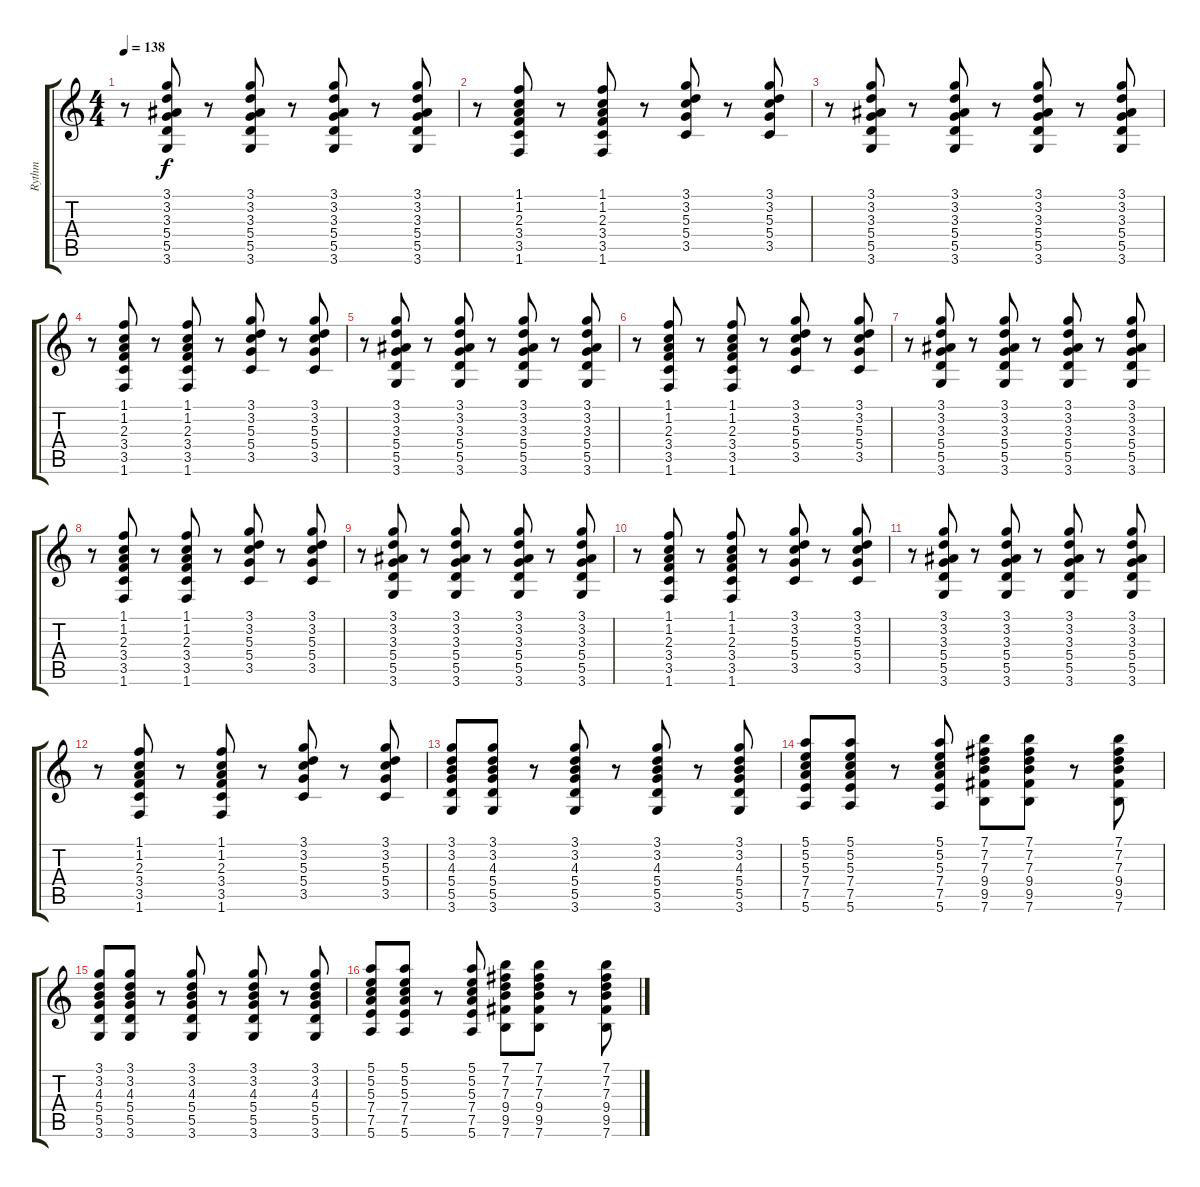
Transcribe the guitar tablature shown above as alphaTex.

\track ("Rythm" "Rythm") {instrument electricguitarclean}
\staff {score tabs}
\tuning (E4 B3 G3 D3 A2 E2) {hide}
\ts (4 4)
\tempo 138
\clef g2
\ks c
r.8{dy f} (3.1 3.2 3.3 5.4 5.5 3.6).8 r.8 (3.1 3.2 3.3 5.4 5.5 3.6).8 r.8 (3.1 3.2 3.3 5.4 5.5 3.6).8 r.8 (3.1 3.2 3.3 5.4 5.5 3.6).8 |
r.8 (1.1 1.2 2.3 3.4 3.5 1.6).8 r.8 (1.1 1.2 2.3 3.4 3.5 1.6).8 r.8 (3.1 3.2 5.3 5.4 3.5).8 r.8 (3.1 3.2 5.3 5.4 3.5).8 |
r.8 (3.1 3.2 3.3 5.4 5.5 3.6).8 r.8 (3.1 3.2 3.3 5.4 5.5 3.6).8 r.8 (3.1 3.2 3.3 5.4 5.5 3.6).8 r.8 (3.1 3.2 3.3 5.4 5.5 3.6).8 |
r.8 (1.1 1.2 2.3 3.4 3.5 1.6).8 r.8 (1.1 1.2 2.3 3.4 3.5 1.6).8 r.8 (3.1 3.2 5.3 5.4 3.5).8 r.8 (3.1 3.2 5.3 5.4 3.5).8 |
r.8 (3.1 3.2 3.3 5.4 5.5 3.6).8 r.8 (3.1 3.2 3.3 5.4 5.5 3.6).8 r.8 (3.1 3.2 3.3 5.4 5.5 3.6).8 r.8 (3.1 3.2 3.3 5.4 5.5 3.6).8 |
r.8 (1.1 1.2 2.3 3.4 3.5 1.6).8 r.8 (1.1 1.2 2.3 3.4 3.5 1.6).8 r.8 (3.1 3.2 5.3 5.4 3.5).8 r.8 (3.1 3.2 5.3 5.4 3.5).8 |
r.8 (3.1 3.2 3.3 5.4 5.5 3.6).8 r.8 (3.1 3.2 3.3 5.4 5.5 3.6).8 r.8 (3.1 3.2 3.3 5.4 5.5 3.6).8 r.8 (3.1 3.2 3.3 5.4 5.5 3.6).8 |
r.8 (1.1 1.2 2.3 3.4 3.5 1.6).8 r.8 (1.1 1.2 2.3 3.4 3.5 1.6).8 r.8 (3.1 3.2 5.3 5.4 3.5).8 r.8 (3.1 3.2 5.3 5.4 3.5).8 |
r.8 (3.1 3.2 3.3 5.4 5.5 3.6).8 r.8 (3.1 3.2 3.3 5.4 5.5 3.6).8 r.8 (3.1 3.2 3.3 5.4 5.5 3.6).8 r.8 (3.1 3.2 3.3 5.4 5.5 3.6).8 |
r.8 (1.1 1.2 2.3 3.4 3.5 1.6).8 r.8 (1.1 1.2 2.3 3.4 3.5 1.6).8 r.8 (3.1 3.2 5.3 5.4 3.5).8 r.8 (3.1 3.2 5.3 5.4 3.5).8 |
r.8 (3.1 3.2 3.3 5.4 5.5 3.6).8 r.8 (3.1 3.2 3.3 5.4 5.5 3.6).8 r.8 (3.1 3.2 3.3 5.4 5.5 3.6).8 r.8 (3.1 3.2 3.3 5.4 5.5 3.6).8 |
r.8 (1.1 1.2 2.3 3.4 3.5 1.6).8 r.8 (1.1 1.2 2.3 3.4 3.5 1.6).8 r.8 (3.1 3.2 5.3 5.4 3.5).8 r.8 (3.1 3.2 5.3 5.4 3.5).8 |
(3.1 3.2 4.3 5.4 5.5 3.6).8 (3.1 3.2 4.3 5.4 5.5 3.6).8 r.8 (3.1 3.2 4.3 5.4 5.5 3.6).8 r.8 (3.1 3.2 4.3 5.4 5.5 3.6).8 r.8 (3.1 3.2 4.3 5.4 5.5 3.6).8 |
(5.1 5.2 5.3 7.4 7.5 5.6).8 (5.1 5.2 5.3 7.4 7.5 5.6).8 r.8 (5.1 5.2 5.3 7.4 7.5 5.6).8 (7.1 7.2 7.3 9.4 9.5 7.6).8 (7.1 7.2 7.3 9.4 9.5 7.6).8 r.8 (7.1 7.2 7.3 9.4 9.5 7.6).8 |
(3.1 3.2 4.3 5.4 5.5 3.6).8 (3.1 3.2 4.3 5.4 5.5 3.6).8 r.8 (3.1 3.2 4.3 5.4 5.5 3.6).8 r.8 (3.1 3.2 4.3 5.4 5.5 3.6).8 r.8 (3.1 3.2 4.3 5.4 5.5 3.6).8 |
(5.1 5.2 5.3 7.4 7.5 5.6).8 (5.1 5.2 5.3 7.4 7.5 5.6).8 r.8 (5.1 5.2 5.3 7.4 7.5 5.6).8 (7.1 7.2 7.3 9.4 9.5 7.6).8 (7.1 7.2 7.3 9.4 9.5 7.6).8 r.8 (7.1 7.2 7.3 9.4 9.5 7.6).8
